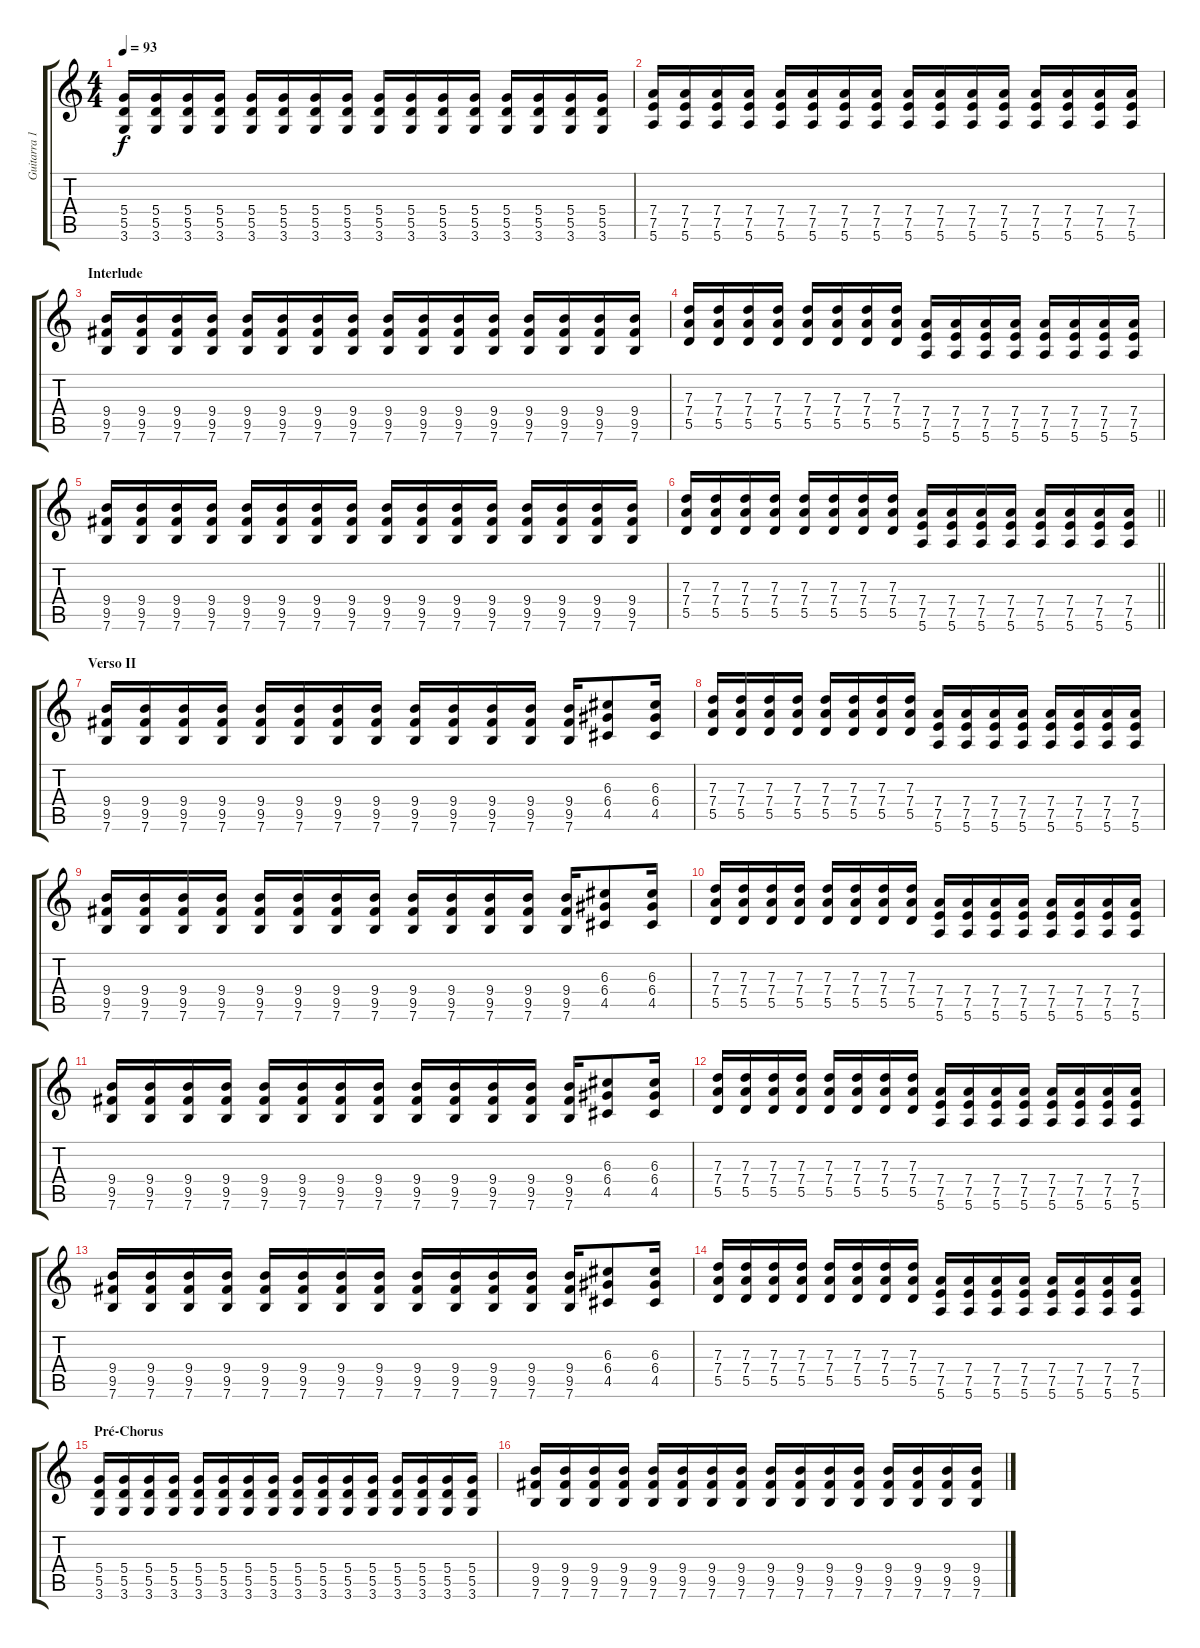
\track ("Guitarra 1 - Mathias" "Guitarra 1") {instrument overdrivenguitar}
\staff {score tabs}
\tuning (E4 B3 G3 D3 A2 E2) {hide}
\ts (4 4)
\tempo 93
\clef g2
\ks c
(5.4 5.5 3.6).16{dy f} (5.4 5.5 3.6).16 (5.4 5.5 3.6).16 (5.4 5.5 3.6).16 (5.4 5.5 3.6).16 (5.4 5.5 3.6).16 (5.4 5.5 3.6).16 (5.4 5.5 3.6).16 (5.4 5.5 3.6).16 (5.4 5.5 3.6).16 (5.4 5.5 3.6).16 (5.4 5.5 3.6).16 (5.4 5.5 3.6).16 (5.4 5.5 3.6).16 (5.4 5.5 3.6).16 (5.4 5.5 3.6).16 |
(7.4 7.5 5.6).16 (7.4 7.5 5.6).16 (7.4 7.5 5.6).16 (7.4 7.5 5.6).16 (7.4 7.5 5.6).16 (7.4 7.5 5.6).16 (7.4 7.5 5.6).16 (7.4 7.5 5.6).16 (7.4 7.5 5.6).16 (7.4 7.5 5.6).16 (7.4 7.5 5.6).16 (7.4 7.5 5.6).16 (7.4 7.5 5.6).16 (7.4 7.5 5.6).16 (7.4 7.5 5.6).16 (7.4 7.5 5.6).16 |
\section ("" "Interlude")
(9.4 9.5 7.6).16 (9.4 9.5 7.6).16 (9.4 9.5 7.6).16 (9.4 9.5 7.6).16 (9.4 9.5 7.6).16 (9.4 9.5 7.6).16 (9.4 9.5 7.6).16 (9.4 9.5 7.6).16 (9.4 9.5 7.6).16 (9.4 9.5 7.6).16 (9.4 9.5 7.6).16 (9.4 9.5 7.6).16 (9.4 9.5 7.6).16 (9.4 9.5 7.6).16 (9.4 9.5 7.6).16 (9.4 9.5 7.6).16 |
(7.3 7.4 5.5).16 (7.3 7.4 5.5).16 (7.3 7.4 5.5).16 (7.3 7.4 5.5).16 (7.3 7.4 5.5).16 (7.3 7.4 5.5).16 (7.3 7.4 5.5).16 (7.3 7.4 5.5).16 (7.4 7.5 5.6).16 (7.4 7.5 5.6).16 (7.4 7.5 5.6).16 (7.4 7.5 5.6).16 (7.4 7.5 5.6).16 (7.4 7.5 5.6).16 (7.4 7.5 5.6).16 (7.4 7.5 5.6).16 |
(9.4 9.5 7.6).16 (9.4 9.5 7.6).16 (9.4 9.5 7.6).16 (9.4 9.5 7.6).16 (9.4 9.5 7.6).16 (9.4 9.5 7.6).16 (9.4 9.5 7.6).16 (9.4 9.5 7.6).16 (9.4 9.5 7.6).16 (9.4 9.5 7.6).16 (9.4 9.5 7.6).16 (9.4 9.5 7.6).16 (9.4 9.5 7.6).16 (9.4 9.5 7.6).16 (9.4 9.5 7.6).16 (9.4 9.5 7.6).16 |
\barLineRight lightlight
(7.3 7.4 5.5).16 (7.3 7.4 5.5).16 (7.3 7.4 5.5).16 (7.3 7.4 5.5).16 (7.3 7.4 5.5).16 (7.3 7.4 5.5).16 (7.3 7.4 5.5).16 (7.3 7.4 5.5).16 (7.4 7.5 5.6).16 (7.4 7.5 5.6).16 (7.4 7.5 5.6).16 (7.4 7.5 5.6).16 (7.4 7.5 5.6).16 (7.4 7.5 5.6).16 (7.4 7.5 5.6).16 (7.4 7.5 5.6).16 |
\section ("" "Verso II")
(9.4 9.5 7.6).16 (9.4 9.5 7.6).16 (9.4 9.5 7.6).16 (9.4 9.5 7.6).16 (9.4 9.5 7.6).16 (9.4 9.5 7.6).16 (9.4 9.5 7.6).16 (9.4 9.5 7.6).16 (9.4 9.5 7.6).16 (9.4 9.5 7.6).16 (9.4 9.5 7.6).16 (9.4 9.5 7.6).16 (9.4 9.5 7.6).16 (6.3 6.4 4.5).8 (6.3 6.4 4.5).16 |
(7.3 7.4 5.5).16 (7.3 7.4 5.5).16 (7.3 7.4 5.5).16 (7.3 7.4 5.5).16 (7.3 7.4 5.5).16 (7.3 7.4 5.5).16 (7.3 7.4 5.5).16 (7.3 7.4 5.5).16 (7.4 7.5 5.6).16 (7.4 7.5 5.6).16 (7.4 7.5 5.6).16 (7.4 7.5 5.6).16 (7.4 7.5 5.6).16 (7.4 7.5 5.6).16 (7.4 7.5 5.6).16 (7.4 7.5 5.6).16 |
(9.4 9.5 7.6).16 (9.4 9.5 7.6).16 (9.4 9.5 7.6).16 (9.4 9.5 7.6).16 (9.4 9.5 7.6).16 (9.4 9.5 7.6).16 (9.4 9.5 7.6).16 (9.4 9.5 7.6).16 (9.4 9.5 7.6).16 (9.4 9.5 7.6).16 (9.4 9.5 7.6).16 (9.4 9.5 7.6).16 (9.4 9.5 7.6).16 (6.3 6.4 4.5).8 (6.3 6.4 4.5).16 |
(7.3 7.4 5.5).16 (7.3 7.4 5.5).16 (7.3 7.4 5.5).16 (7.3 7.4 5.5).16 (7.3 7.4 5.5).16 (7.3 7.4 5.5).16 (7.3 7.4 5.5).16 (7.3 7.4 5.5).16 (7.4 7.5 5.6).16 (7.4 7.5 5.6).16 (7.4 7.5 5.6).16 (7.4 7.5 5.6).16 (7.4 7.5 5.6).16 (7.4 7.5 5.6).16 (7.4 7.5 5.6).16 (7.4 7.5 5.6).16 |
(9.4 9.5 7.6).16 (9.4 9.5 7.6).16 (9.4 9.5 7.6).16 (9.4 9.5 7.6).16 (9.4 9.5 7.6).16 (9.4 9.5 7.6).16 (9.4 9.5 7.6).16 (9.4 9.5 7.6).16 (9.4 9.5 7.6).16 (9.4 9.5 7.6).16 (9.4 9.5 7.6).16 (9.4 9.5 7.6).16 (9.4 9.5 7.6).16 (6.3 6.4 4.5).8 (6.3 6.4 4.5).16 |
(7.3 7.4 5.5).16 (7.3 7.4 5.5).16 (7.3 7.4 5.5).16 (7.3 7.4 5.5).16 (7.3 7.4 5.5).16 (7.3 7.4 5.5).16 (7.3 7.4 5.5).16 (7.3 7.4 5.5).16 (7.4 7.5 5.6).16 (7.4 7.5 5.6).16 (7.4 7.5 5.6).16 (7.4 7.5 5.6).16 (7.4 7.5 5.6).16 (7.4 7.5 5.6).16 (7.4 7.5 5.6).16 (7.4 7.5 5.6).16 |
(9.4 9.5 7.6).16 (9.4 9.5 7.6).16 (9.4 9.5 7.6).16 (9.4 9.5 7.6).16 (9.4 9.5 7.6).16 (9.4 9.5 7.6).16 (9.4 9.5 7.6).16 (9.4 9.5 7.6).16 (9.4 9.5 7.6).16 (9.4 9.5 7.6).16 (9.4 9.5 7.6).16 (9.4 9.5 7.6).16 (9.4 9.5 7.6).16 (6.3 6.4 4.5).8 (6.3 6.4 4.5).16 |
(7.3 7.4 5.5).16 (7.3 7.4 5.5).16 (7.3 7.4 5.5).16 (7.3 7.4 5.5).16 (7.3 7.4 5.5).16 (7.3 7.4 5.5).16 (7.3 7.4 5.5).16 (7.3 7.4 5.5).16 (7.4 7.5 5.6).16 (7.4 7.5 5.6).16 (7.4 7.5 5.6).16 (7.4 7.5 5.6).16 (7.4 7.5 5.6).16 (7.4 7.5 5.6).16 (7.4 7.5 5.6).16 (7.4 7.5 5.6).16 |
\section ("" "Pré-Chorus")
(5.4 5.5 3.6).16 (5.4 5.5 3.6).16 (5.4 5.5 3.6).16 (5.4 5.5 3.6).16 (5.4 5.5 3.6).16 (5.4 5.5 3.6).16 (5.4 5.5 3.6).16 (5.4 5.5 3.6).16 (5.4 5.5 3.6).16 (5.4 5.5 3.6).16 (5.4 5.5 3.6).16 (5.4 5.5 3.6).16 (5.4 5.5 3.6).16 (5.4 5.5 3.6).16 (5.4 5.5 3.6).16 (5.4 5.5 3.6).16 |
(9.4 9.5 7.6).16 (9.4 9.5 7.6).16 (9.4 9.5 7.6).16 (9.4 9.5 7.6).16 (9.4 9.5 7.6).16 (9.4 9.5 7.6).16 (9.4 9.5 7.6).16 (9.4 9.5 7.6).16 (9.4 9.5 7.6).16 (9.4 9.5 7.6).16 (9.4 9.5 7.6).16 (9.4 9.5 7.6).16 (9.4 9.5 7.6).16 (9.4 9.5 7.6).16 (9.4 9.5 7.6).16 (9.4 9.5 7.6).16
